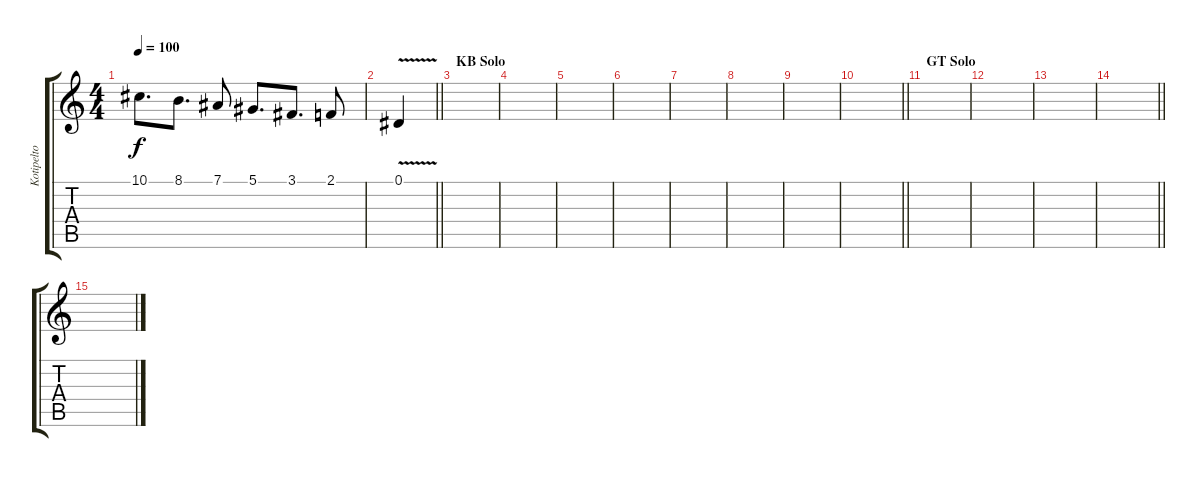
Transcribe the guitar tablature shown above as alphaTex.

\track ("Kotipelto" "Kotipelto") {instrument sopranosax}
\staff {score tabs}
\tuning (Eb4 Bb3 Gb3 Db3 Ab2 Eb2) {hide}
\ts (4 4)
\tempo 100
\clef g2
\ks c
10.1.8{d dy f} 8.1.8{d} 7.1.8 5.1.8{d} 3.1.8{d} 2.1.8 |
\barLineRight lightlight
0.1{v}.4 |
\section ("" "KB Solo")
|
|
|
|
|
|
|
\barLineRight lightlight
|
\section ("" "GT Solo")
|
|
|
\barLineRight lightlight
|
\section ("" "")
